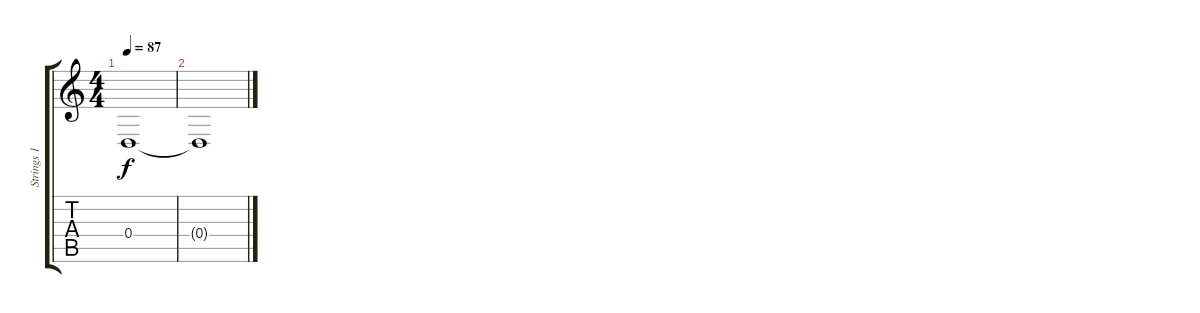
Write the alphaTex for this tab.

\track ("Strings 1" "Strings 1") {instrument stringensemble1}
\staff {score tabs}
\tuning (E4 B3 G3 D3 A2 E2) {hide}
\ts (4 4)
\tempo 87
\clef g2
\ks c
0.4{t}.1{dy f} |
0.4{t}.1
